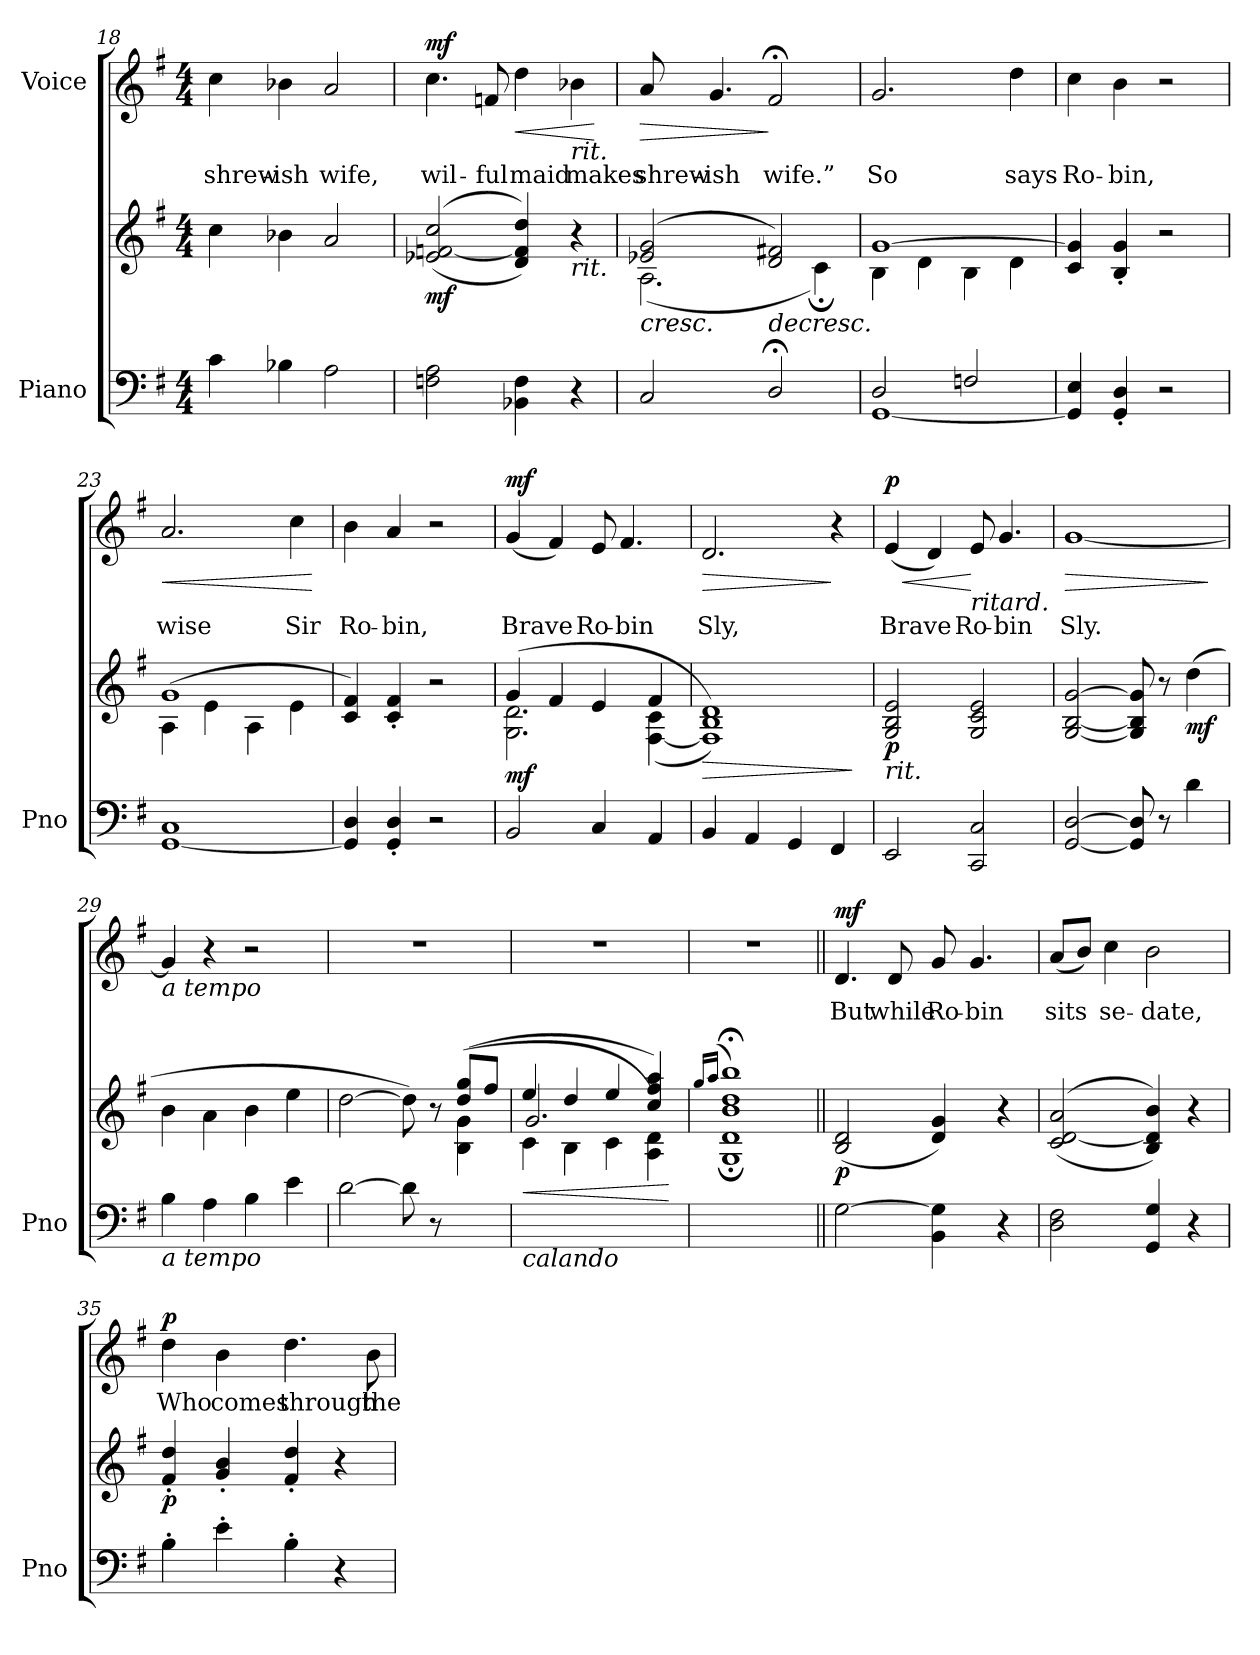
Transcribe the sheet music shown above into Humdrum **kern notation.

**kern	**kern	**dynam	**kern	**text	**dynam
*part2	*part2	*part2	*part1	*part1	*part1
*staff3	*staff2	*staff2/3	*staff1	*staff1	*staff1
*I"Piano	*	*	*I"Voice	*	*
*I'Pno	*	*	*	*	*
*clefF4	*clefG2	*	*clefG2	*	*
*k[f#]	*k[f#]	*	*k[f#]	*	*
*M4/4	*M4/4	*	*M4/4	*	*
=18	=18	=18	=18	=18	=18
!	!	!	!	!LO:LY:b	!
4c\	4cc\	.	4cc\	shrew-	.
!	!	!	!	!LO:LY:b	!
4B-X\	4b-X\	.	4b-X\	-ish	.
!	!	!	!	!LO:LY:b	!
2A\	2a/	.	2a/	wife,	.
=19	=19	=19	=19	=19	=19
!	!	!LO:DY:b	!	!LO:LY:b	!LO:DY:a
2Fn\ 2A\	((<2e-X/ [2fn/ 2cc/	mf	4.cc\	wil-	mf
!	!	!	!	!LO:LY:b	!
.	.	.	8fn/	-ful	.
!	!	!	!	!LO:LY:b	!LO:HP:b
4BB-X\ 4F\	4d/ 4f/] 4dd/))	.	4dd\	maid	<
!	!	!	!LO:TX:b:i:t=rit.	!	!
!	!LO:TX:b:i:t=rit.	!	!	!	!
!	!	!	!	!LO:LY:b	!
4r	4r	.	4b-X\	makes	.
.	.	.	.	.	[
=20	=20	=20	=20	=20	=20
!	!	!LO:HP:b	!	!LO:LY:b	!LO:HP:b
*	*^	*	*	*	*
2C/	(2e-X/ 2g/	(2.A\	<	8a/	shrew-	>
!	!	!	!	!	!LO:LY:b	!
.	.	.	.	4.g/	-ish	.
!	!	!	!LO:HP:b	!	!LO:LY:b	!
2D;/	2d/ 2f#X/)	.	>	2f#;</	wife.”	]
.	.	4c;<\)	.	.	.	.
*	*v	*v	*	*	*	*
.	.	[	.	.	.
!!LO:LB:g=z
=21	=21	=21	=21	=21	=21
*^	*^	*	*	*	*
!	!	!	!	!LO:DY:a	!	!LO:LY:b	!
!	!	!	!	!LO:DY:n=1:a	!	!	!LO:DY:a
!	!	!	!	!	!	!	!LO:DY:n=1:a
2D/	[1GG	[1g	4B\	p other-dynamics	2.g/	So	p other-dynamics
.	.	.	4d\	.	.	.	.
2Fn/	.	.	4B\	.	.	.	.
!	!	!	!	!	!	!LO:LY:b	!
.	.	.	4d\	.	4dd\	says	.
*v	*v	*	*	*	*	*	*
=22	=22	=22	=22	=22	=22	=22
!	!	!	!	!	!LO:LY:b	!
*	*v	*v	*	*	*	*
4GG/] 4E/	4c/ 4g/]	.	4cc\	Ro-	.
!	!	!	!	!LO:LY:b	!
4GG/' 4D/'	4B/' 4g/'	.	4b\	-bin,	.
2r	2r	.	2r	.	.
=23	=23	=23	=23	=23	=23
*	*^	*	*	*	*
!	!	!	!	!	!LO:LY:b	!LO:HP:b
[1GG 1C	(1g	4A\	.	2.a/	wise	<
.	.	4e\	.	.	.	.
.	.	4A\	.	.	.	.
!	!	!	!	!	!LO:LY:b	!
.	.	4e\	.	4cc\	Sir	.
*	*v	*v	*	*	*	*
.	.	.	.	.	[
=24	=24	=24	=24	=24	=24
!	!	!	!	!LO:LY:b	!
4GG/] 4D/	4c/ 4f#/)	.	4b\	Ro-	.
!	!	!	!	!LO:LY:b	!
4GG/' 4D/'	4c/' 4f#/'	.	4a/	-bin,	.
2r	2r	.	2r	.	.
!!LO:LB:g=z
=25	=25	=25	=25	=25	=25
*	*^	*	*	*	*
!	!	!	!LO:DY:b	!	!LO:LY:b	!LO:DY:a
2BB/	(4g/	2.G\ 2.d\	mf	(4g/	Brave	mf
.	4f#/	.	.	4f#/)	.	.
!	!	!	!	!	!LO:LY:b	!
4C/	4e/	.	.	8e/	Ro-	.
!	!	!	!	!	!LO:LY:b	!
.	.	.	.	4.f#/	-bin	.
4AA/	4f#/	(>[4F#\ 4c\	.	.	.	.
=26	=26	=26	=26	=26	=26	=26
!	!	!	!LO:HP:b	!	!LO:LY:b	!LO:HP:b
4BB/	1d)	1F#] 1B)	>	2.d/	Sly,	>
4AA/	.	.	.	.	.	.
4GG/	.	.	.	.	.	.
4FF#/	.	.	.	4r	.	]
*	*v	*v	*	*	*	*
.	.	]	.	.	.
=27	=27	=27	=27	=27	=27
!	!LO:TX:b:i:t=rit.	!	!	!	!
!	!	!LO:DY:b	!	!LO:LY:b	!LO:HP:b
!	!	!	!	!	!LO:DY:n=1:a
2EE/	2G/ 2B/ 2e/	p	(4e/	Brave	< p
.	.	.	4d/)	.	.
!	!	!	!LO:TX:b:i:t=ritard.	!	!
!	!	!	!	!LO:LY:b	!
2CC/ 2C/	2G/ 2c/ 2e/	.	8e/	Ro-	[
!	!	!	!	!LO:LY:b	!
.	.	.	4.g/	-bin	.
=28	=28	=28	=28	=28	=28
!	!	!	!	!LO:LY:b	!LO:HP:b
[2GG/ [2D/	[2G/ [>2B/ [2g/	.	[1g	Sly.	>
8GG/] 8D/]	8G/] 8B/] 8g/]	.	.	.	.
8r	8r	.	.	.	.
!	!	!LO:DY:b	!	!	!
4d\	(4dd\	mf	.	.	.
.	.	.	.	.	]
!!LO:PB:g=z
=29	=29	=29	=29	=29	=29
!	!	!	!LO:TX:b:i:t=a tempo	!	!
!LO:TX:b:i:t=a tempo	!	!	!	!	!
4B\	4b\	.	4g/]	.	.
4A\	4a\	.	4r	.	.
4B\	4b\	.	2r	.	.
4e\	4ee\	.	.	.	.
=30	=30	=30	=30	=30	=30
*	*^	*	*	*	*
[2d\	[2dd\	2.ryy	.	1r	.	.
8d\]	8dd\])	.	.	.	.	.
8r	8r	.	.	.	.	.
4ryy	(>8dd/ 8gg/L	(<4B\ 4g\	.	.	.	.
.	8ff#/J	.	.	.	.	.
*	*v	*v	*	*	*	*
=31	=31	=31	=31	=31	=31
!LO:TX:b:i:t=calando	!	!	!	!	!
!	!	!LO:HP:b	!	!	!
*	*^	*	*	*	*
*	*	*^	*	*	*	*
1ryy	4ee/	2.g/	4c\	<	1r	.	.
.	4dd/	.	4B\	.	.	.	.
.	4ee/	.	4c\	]	.	.	.
.	4cc/ 4ff#/ 4aa/)	4A\ 4d\)	4ryy	.	.	.	.
*	*v	*v	*v	*	*	*	*
.	.	[	.	.	.
=32	=32	=32	=32	=32	=32
.	16qgg/LL	.	.	.	.
.	(>16qaa/JJ	.	.	.	.
*	*^	*	*	*	*
1ryy	1b;< 1dd;< 1bb;<)	1G; 1d;	.	1r	.	.
!!LO:LB:g=z
=33||	=33||	=33||	=33||	=33||	=33||	=33||
!	!	!	!LO:DY:b	!	!LO:LY:b	!LO:DY:a
*	*v	*v	*	*	*	*
[2G\	(>2B/ 2d/	p	4.d/	But	mf
!	!	!	!	!LO:LY:b	!
.	.	.	8d/	while	.
!	!	!	!	!LO:LY:b	!
4BB\ 4G\]	4d/ 4g/)	.	8g/	Ro-	.
!	!	!	!	!LO:LY:b	!
.	.	.	4.g/	-bin	.
4r	4r	.	.	.	.
=34	=34	=34	=34	=34	=34
!	!	!	!	!LO:LY:b	!
2D\ 2F#\	((<2c/ [2d/ 2a/	.	(8a/L	sits	.
.	.	.	8b/J)	.	.
!	!	!	!	!LO:LY:b	!
.	.	.	4cc\	se-	.
!	!	!	!	!LO:LY:b	!
4GG/ 4G/	4B/ 4d/] 4b/))	.	2b\	-date,	.
4r	4r	.	.	.	.
=35	=35	=35	=35	=35	=35
!	!	!LO:DY:b	!	!LO:LY:b	!LO:DY:a
4B'\	4f#/' 4dd/'	p	4dd\	Who	p
!	!	!	!	!LO:LY:b	!
4e'\	4g/' 4b/'	.	4b\	comes	.
!	!	!	!	!LO:LY:b	!
4B'\	4f#/' 4dd/'	.	4.dd\	through	.
4r	4r	.	.	.	.
!	!	!	!	!LO:LY:b	!
.	.	.	8b\	the	.
=	=	=	=	=	=
*-	*-	*-	*-	*-	*-
